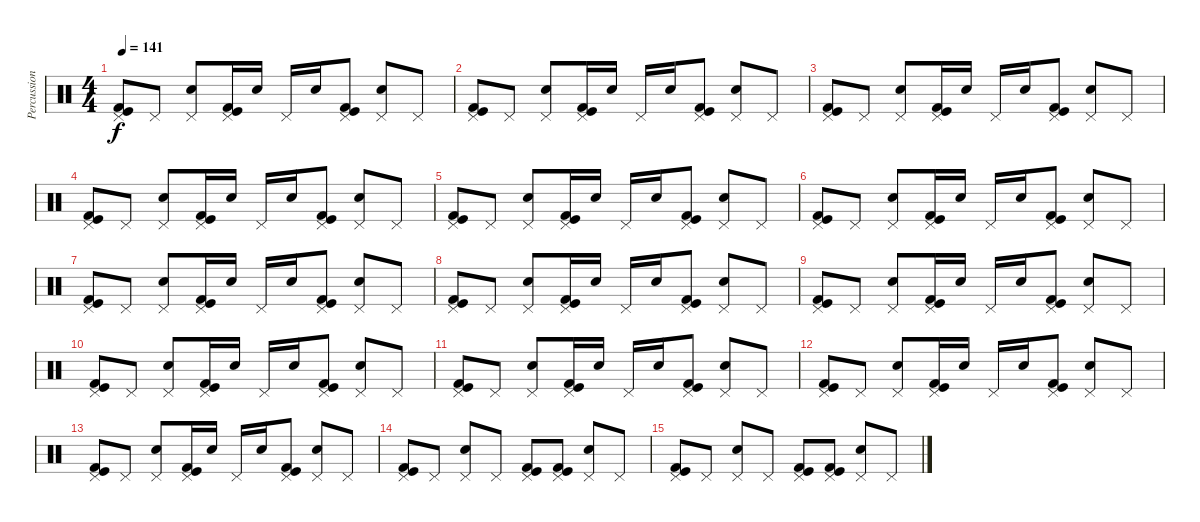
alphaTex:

\track ("Percussion" "Percussion") {instrument percussion}
\staff {score}
\articulation defaults
\ts (4 4)
\tempo 141
\clef neutral
\ks c
("Pedal Hi-Hat (hit)" "Kick (hit) 2" "Kick (hit)").8{dy f} "Pedal Hi-Hat (hit)".8 ("Pedal Hi-Hat (hit)" "Snare (hit) 2").8 ("Pedal Hi-Hat (hit)" "Kick (hit) 2" "Kick (hit)").16 "Snare (hit) 2".16 "Pedal Hi-Hat (hit)".16 "Snare (hit) 2".16 ("Pedal Hi-Hat (hit)" "Kick (hit) 2" "Kick (hit)").8 ("Pedal Hi-Hat (hit)" "Snare (hit) 2").8 "Pedal Hi-Hat (hit)".8 |
("Pedal Hi-Hat (hit)" "Kick (hit) 2" "Kick (hit)").8 "Pedal Hi-Hat (hit)".8 ("Pedal Hi-Hat (hit)" "Snare (hit) 2").8 ("Pedal Hi-Hat (hit)" "Kick (hit) 2" "Kick (hit)").16 "Snare (hit) 2".16 "Pedal Hi-Hat (hit)".16 "Snare (hit) 2".16 ("Pedal Hi-Hat (hit)" "Kick (hit) 2" "Kick (hit)").8 ("Pedal Hi-Hat (hit)" "Snare (hit) 2").8 "Pedal Hi-Hat (hit)".8 |
("Pedal Hi-Hat (hit)" "Kick (hit) 2" "Kick (hit)").8 "Pedal Hi-Hat (hit)".8 ("Pedal Hi-Hat (hit)" "Snare (hit) 2").8 ("Pedal Hi-Hat (hit)" "Kick (hit) 2" "Kick (hit)").16 "Snare (hit) 2".16 "Pedal Hi-Hat (hit)".16 "Snare (hit) 2".16 ("Pedal Hi-Hat (hit)" "Kick (hit) 2" "Kick (hit)").8 ("Pedal Hi-Hat (hit)" "Snare (hit) 2").8 "Pedal Hi-Hat (hit)".8 |
("Pedal Hi-Hat (hit)" "Kick (hit) 2" "Kick (hit)").8 "Pedal Hi-Hat (hit)".8 ("Pedal Hi-Hat (hit)" "Snare (hit) 2").8 ("Pedal Hi-Hat (hit)" "Kick (hit) 2" "Kick (hit)").16 "Snare (hit) 2".16 "Pedal Hi-Hat (hit)".16 "Snare (hit) 2".16 ("Pedal Hi-Hat (hit)" "Kick (hit) 2" "Kick (hit)").8 ("Pedal Hi-Hat (hit)" "Snare (hit) 2").8 "Pedal Hi-Hat (hit)".8 |
("Pedal Hi-Hat (hit)" "Kick (hit) 2" "Kick (hit)").8 "Pedal Hi-Hat (hit)".8 ("Pedal Hi-Hat (hit)" "Snare (hit) 2").8 ("Pedal Hi-Hat (hit)" "Kick (hit) 2" "Kick (hit)").16 "Snare (hit) 2".16 "Pedal Hi-Hat (hit)".16 "Snare (hit) 2".16 ("Pedal Hi-Hat (hit)" "Kick (hit) 2" "Kick (hit)").8 ("Pedal Hi-Hat (hit)" "Snare (hit) 2").8 "Pedal Hi-Hat (hit)".8 |
("Pedal Hi-Hat (hit)" "Kick (hit) 2" "Kick (hit)").8 "Pedal Hi-Hat (hit)".8 ("Pedal Hi-Hat (hit)" "Snare (hit) 2").8 ("Pedal Hi-Hat (hit)" "Kick (hit) 2" "Kick (hit)").16 "Snare (hit) 2".16 "Pedal Hi-Hat (hit)".16 "Snare (hit) 2".16 ("Pedal Hi-Hat (hit)" "Kick (hit) 2" "Kick (hit)").8 ("Pedal Hi-Hat (hit)" "Snare (hit) 2").8 "Pedal Hi-Hat (hit)".8 |
("Pedal Hi-Hat (hit)" "Kick (hit) 2" "Kick (hit)").8 "Pedal Hi-Hat (hit)".8 ("Pedal Hi-Hat (hit)" "Snare (hit) 2").8 ("Pedal Hi-Hat (hit)" "Kick (hit) 2" "Kick (hit)").16 "Snare (hit) 2".16 "Pedal Hi-Hat (hit)".16 "Snare (hit) 2".16 ("Pedal Hi-Hat (hit)" "Kick (hit) 2" "Kick (hit)").8 ("Pedal Hi-Hat (hit)" "Snare (hit) 2").8 "Pedal Hi-Hat (hit)".8 |
("Pedal Hi-Hat (hit)" "Kick (hit) 2" "Kick (hit)").8 "Pedal Hi-Hat (hit)".8 ("Pedal Hi-Hat (hit)" "Snare (hit) 2").8 ("Pedal Hi-Hat (hit)" "Kick (hit) 2" "Kick (hit)").16 "Snare (hit) 2".16 "Pedal Hi-Hat (hit)".16 "Snare (hit) 2".16 ("Pedal Hi-Hat (hit)" "Kick (hit) 2" "Kick (hit)").8 ("Pedal Hi-Hat (hit)" "Snare (hit) 2").8 "Pedal Hi-Hat (hit)".8 |
("Pedal Hi-Hat (hit)" "Kick (hit) 2" "Kick (hit)").8 "Pedal Hi-Hat (hit)".8 ("Pedal Hi-Hat (hit)" "Snare (hit) 2").8 ("Pedal Hi-Hat (hit)" "Kick (hit) 2" "Kick (hit)").16 "Snare (hit) 2".16 "Pedal Hi-Hat (hit)".16 "Snare (hit) 2".16 ("Pedal Hi-Hat (hit)" "Kick (hit) 2" "Kick (hit)").8 ("Pedal Hi-Hat (hit)" "Snare (hit) 2").8 "Pedal Hi-Hat (hit)".8 |
("Pedal Hi-Hat (hit)" "Kick (hit) 2" "Kick (hit)").8 "Pedal Hi-Hat (hit)".8 ("Pedal Hi-Hat (hit)" "Snare (hit) 2").8 ("Pedal Hi-Hat (hit)" "Kick (hit) 2" "Kick (hit)").16 "Snare (hit) 2".16 "Pedal Hi-Hat (hit)".16 "Snare (hit) 2".16 ("Pedal Hi-Hat (hit)" "Kick (hit) 2" "Kick (hit)").8 ("Pedal Hi-Hat (hit)" "Snare (hit) 2").8 "Pedal Hi-Hat (hit)".8 |
("Pedal Hi-Hat (hit)" "Kick (hit) 2" "Kick (hit)").8 "Pedal Hi-Hat (hit)".8 ("Pedal Hi-Hat (hit)" "Snare (hit) 2").8 ("Pedal Hi-Hat (hit)" "Kick (hit) 2" "Kick (hit)").16 "Snare (hit) 2".16 "Pedal Hi-Hat (hit)".16 "Snare (hit) 2".16 ("Pedal Hi-Hat (hit)" "Kick (hit) 2" "Kick (hit)").8 ("Pedal Hi-Hat (hit)" "Snare (hit) 2").8 "Pedal Hi-Hat (hit)".8 |
("Pedal Hi-Hat (hit)" "Kick (hit) 2" "Kick (hit)").8 "Pedal Hi-Hat (hit)".8 ("Pedal Hi-Hat (hit)" "Snare (hit) 2").8 ("Pedal Hi-Hat (hit)" "Kick (hit) 2" "Kick (hit)").16 "Snare (hit) 2".16 "Pedal Hi-Hat (hit)".16 "Snare (hit) 2".16 ("Pedal Hi-Hat (hit)" "Kick (hit) 2" "Kick (hit)").8 ("Pedal Hi-Hat (hit)" "Snare (hit) 2").8 "Pedal Hi-Hat (hit)".8 |
("Pedal Hi-Hat (hit)" "Kick (hit) 2" "Kick (hit)").8 "Pedal Hi-Hat (hit)".8 ("Pedal Hi-Hat (hit)" "Snare (hit) 2").8 ("Pedal Hi-Hat (hit)" "Kick (hit) 2" "Kick (hit)").16 "Snare (hit) 2".16 "Pedal Hi-Hat (hit)".16 "Snare (hit) 2".16 ("Pedal Hi-Hat (hit)" "Kick (hit) 2" "Kick (hit)").8 ("Pedal Hi-Hat (hit)" "Snare (hit) 2").8 "Pedal Hi-Hat (hit)".8 |
("Pedal Hi-Hat (hit)" "Kick (hit) 2" "Kick (hit)").8 "Pedal Hi-Hat (hit)".8 ("Pedal Hi-Hat (hit)" "Snare (hit) 2").8 "Pedal Hi-Hat (hit)".8 ("Pedal Hi-Hat (hit)" "Kick (hit) 2" "Kick (hit)").8 ("Pedal Hi-Hat (hit)" "Kick (hit) 2" "Kick (hit)").8 ("Pedal Hi-Hat (hit)" "Snare (hit) 2").8 "Pedal Hi-Hat (hit)".8 |
("Pedal Hi-Hat (hit)" "Kick (hit) 2" "Kick (hit)").8 "Pedal Hi-Hat (hit)".8 ("Pedal Hi-Hat (hit)" "Snare (hit) 2").8 "Pedal Hi-Hat (hit)".8 ("Pedal Hi-Hat (hit)" "Kick (hit) 2" "Kick (hit)").8 ("Pedal Hi-Hat (hit)" "Kick (hit) 2" "Kick (hit)").8 ("Pedal Hi-Hat (hit)" "Snare (hit) 2").8 "Pedal Hi-Hat (hit)".8
